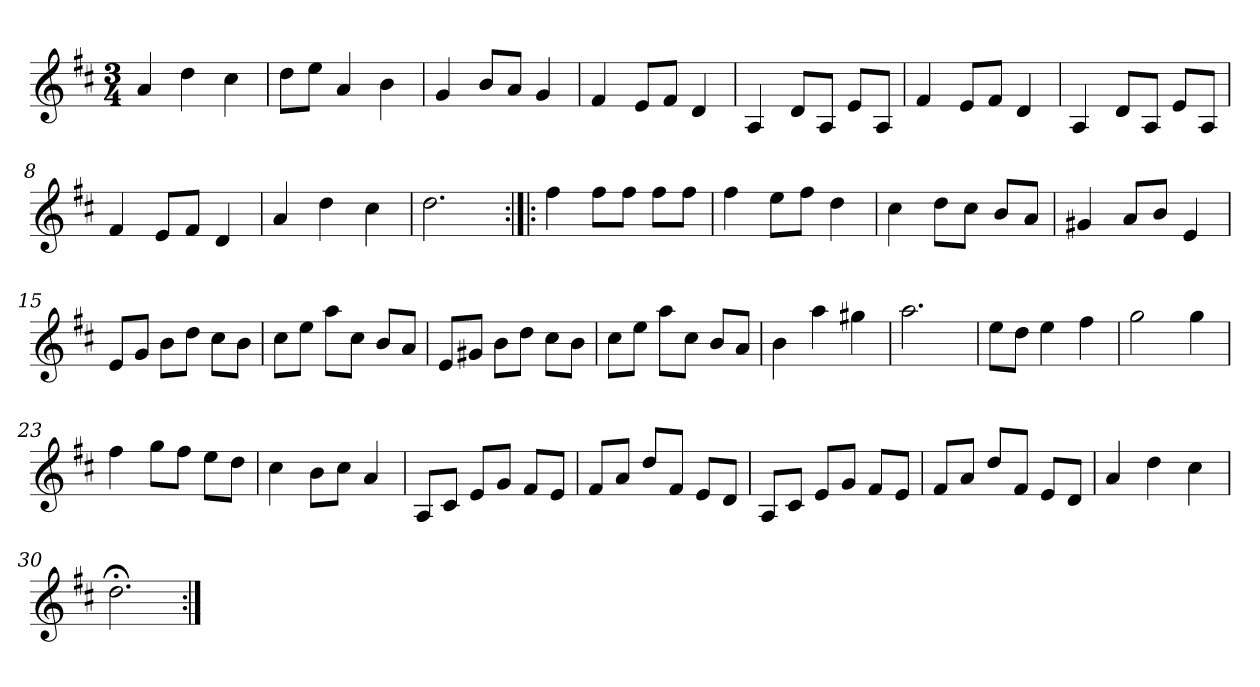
**kern
*part1
*staff1
*clefG2
*k[f#c#]
*D:
*M3/4
*MM120
=1
4a
4dd
4cc#
=2
8dd\L
8ee\J
4a
4b
=3
4g
8b/L
8a/J
4g
=4
4f#
8e/L
8f#/J
4d
=5
4A
8d/L
8A/J
8e/L
8A/J
=6
4f#
8e/L
8f#/J
4d
=7
4A
8d/L
8A/J
8e/L
8A/J
=8
4f#
8e/L
8f#/J
4d
=9
4a
4dd
4cc#
=10
2.dd
=11:|!|:
4ff#
8ff#\L
8ff#\J
8ff#\L
8ff#\J
=12
4ff#
8ee\L
8ff#\J
4dd
=13
4cc#
8dd\L
8cc#\J
8b/L
8a/J
=14
4g#X
8a/L
8b/J
4e
=15
8e/L
8g/J
8b\L
8dd\J
8cc#\L
8b\J
=16
8cc#\L
8ee\J
8aa\L
8cc#\J
8b/L
8a/J
=17
8e/L
8g#X/J
8b\L
8dd\J
8cc#\L
8b\J
=18
8cc#\L
8ee\J
8aa\L
8cc#\J
8b/L
8a/J
=19
4b
4aa
4gg#X
=20
2.aa
=21
8ee\L
8dd\J
4ee
4ff#
=22
2gg
4gg
=23
4ff#
8gg\L
8ff#\J
8ee\L
8dd\J
=24
4cc#
8b\L
8cc#\J
4a
=25
8A/L
8c#/J
8e/L
8g/J
8f#/L
8e/J
=26
8f#/L
8a/J
8dd/L
8f#/J
8e/L
8d/J
=27
8A/L
8c#/J
8e/L
8g/J
8f#/L
8e/J
=28
8f#/L
8a/J
8dd/L
8f#/J
8e/L
8d/J
=29
4a
4dd
4cc#
=30
2.dd;<
=:|!
*-
